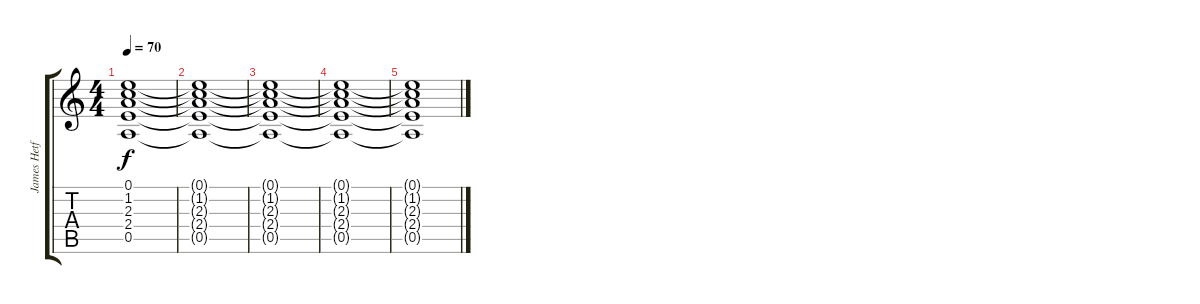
\track ("James Hetfield (Acoustic Guitar)" "James Hetf") {instrument acousticguitarsteel}
\staff {score tabs}
\tuning (E4 B3 G3 D3 A2 E2) {hide}
\ts (4 4)
\tempo 70
\clef g2
\ks c
(0.1 1.2 2.3 2.4 0.5).1{dy f} |
(0.1{t} 1.2{t} 2.3{t} 2.4{t} 0.5{t}).1 |
(0.1{t} 1.2{t} 2.3{t} 2.4{t} 0.5{t}).1 |
(0.1{t} 1.2{t} 2.3{t} 2.4{t} 0.5{t}).1 |
(0.1{t} 1.2{t} 2.3{t} 2.4{t} 0.5{t}).1
